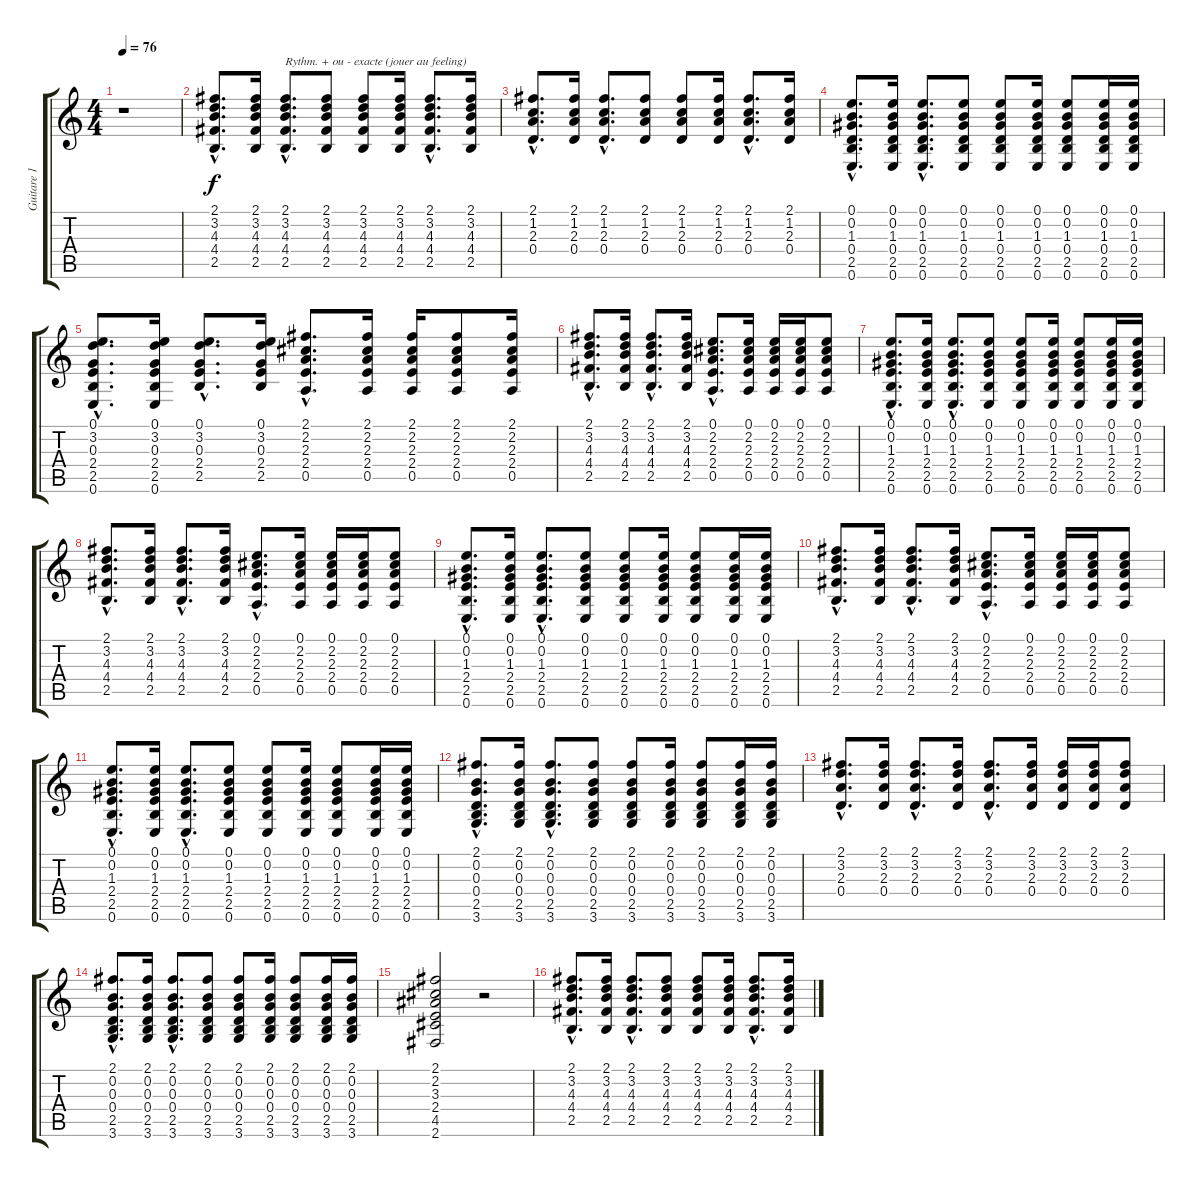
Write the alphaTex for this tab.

\track ("Guitare 1 ( Jim Corr )" "Guitare 1 ") {instrument acousticguitarsteel}
\staff {score tabs}
\tuning (E4 B3 G3 D3 A2 E2) {hide}
\ts (4 4)
\tempo 76
\clef g2
\ks c
r.1{dy f instrument acousticguitarsteel} |
(2.1{hac} 3.2{hac} 4.3{hac} 4.4{hac} 2.5{hac}).8{d} (2.1 3.2 4.3 4.4 2.5).16 (2.1{hac} 3.2{hac} 4.3{hac} 4.4{hac} 2.5{hac}).8{d txt "Rythm. + ou - exacte (jouer au feeling)"} (2.1 3.2 4.3 4.4 2.5).8 (2.1 3.2 4.3 4.4 2.5).8 (2.1 3.2 4.3 4.4 2.5).16 (2.1{hac} 3.2{hac} 4.3{hac} 4.4{hac} 2.5{hac}).8{d} (2.1 3.2 4.3 4.4 2.5).16 |
(2.1{hac} 1.2{hac} 2.3{hac} 0.4{hac}).8{d} (2.1 1.2 2.3 0.4).16 (2.1{hac} 1.2{hac} 2.3{hac} 0.4{hac}).8{d} (2.1 1.2 2.3 0.4).8 (2.1 1.2 2.3 0.4).8 (2.1 1.2 2.3 0.4).16 (2.1{hac} 1.2{hac} 2.3{hac} 0.4{hac}).8{d} (2.1 1.2 2.3 0.4).16 |
(0.1{hac} 0.2{hac} 1.3{hac} 0.4{hac} 2.5{hac} 0.6{hac}).8{d} (0.1 0.2 1.3 0.4 2.5 0.6).16 (0.1{hac} 0.2{hac} 1.3{hac} 0.4{hac} 2.5{hac} 0.6{hac}).8{d} (0.1 0.2 1.3 0.4 2.5 0.6).8 (0.1 0.2 1.3 0.4 2.5 0.6).8 (0.1 0.2 1.3 0.4 2.5 0.6).16 (0.1 0.2 1.3 0.4 2.5 0.6).8 (0.1 0.2 1.3 0.4 2.5 0.6).16 (0.1 0.2 1.3 0.4 2.5 0.6).16 |
(0.1{hac} 3.2{hac} 0.3{hac} 2.4{hac} 2.5{hac} 0.6{hac}).8{d} (0.1 3.2 0.3 2.4 2.5 0.6).16 (0.1{hac} 3.2{hac} 0.3{hac} 2.4{hac} 2.5{hac}).8{d} (0.1 3.2 0.3 2.4 2.5).16 (2.1{hac} 2.2{hac} 2.3{hac} 2.4{hac} 0.5{hac}).8{d} (2.1 2.2 2.3 2.4 0.5).16 (2.1 2.2 2.3 2.4 0.5).16 (2.1 2.2 2.3 2.4 0.5).8 (2.1 2.2 2.3 2.4 0.5).16 |
(2.1{hac} 3.2{hac} 4.3{hac} 4.4{hac} 2.5{hac}).8{d} (2.1 3.2 4.3 4.4 2.5).16 (2.1{hac} 3.2{hac} 4.3{hac} 4.4{hac} 2.5{hac}).8{d} (2.1 3.2 4.3 4.4 2.5).16 (0.1{hac} 2.2{hac} 2.3{hac} 2.4{hac} 0.5{hac}).8{d} (0.1 2.2 2.3 2.4 0.5).16 (0.1 2.2 2.3 2.4 0.5).16 (0.1 2.2 2.3 2.4 0.5).16 (0.1 2.2 2.3 2.4 0.5).8 |
(0.1{hac} 0.2{hac} 1.3{hac} 2.4{hac} 2.5{hac} 0.6{hac}).8{d} (0.1 0.2 1.3 2.4 2.5 0.6).16 (0.1{hac} 0.2{hac} 1.3{hac} 2.4{hac} 2.5{hac} 0.6{hac}).8{d} (0.1 0.2 1.3 2.4 2.5 0.6).8 (0.1 0.2 1.3 2.4 2.5 0.6).8 (0.1 0.2 1.3 2.4 2.5 0.6).16 (0.1 0.2 1.3 2.4 2.5 0.6).8 (0.1 0.2 1.3 2.4 2.5 0.6).16 (0.1 0.2 1.3 2.4 2.5 0.6).16 |
(2.1{hac} 3.2{hac} 4.3{hac} 4.4{hac} 2.5{hac}).8{d} (2.1 3.2 4.3 4.4 2.5).16 (2.1{hac} 3.2{hac} 4.3{hac} 4.4{hac} 2.5{hac}).8{d} (2.1 3.2 4.3 4.4 2.5).16 (0.1{hac} 2.2{hac} 2.3{hac} 2.4{hac} 0.5{hac}).8{d} (0.1 2.2 2.3 2.4 0.5).16 (0.1 2.2 2.3 2.4 0.5).16 (0.1 2.2 2.3 2.4 0.5).16 (0.1 2.2 2.3 2.4 0.5).8 |
(0.1{hac} 0.2{hac} 1.3{hac} 2.4{hac} 2.5{hac} 0.6{hac}).8{d} (0.1 0.2 1.3 2.4 2.5 0.6).16 (0.1{hac} 0.2{hac} 1.3{hac} 2.4{hac} 2.5{hac} 0.6{hac}).8{d} (0.1 0.2 1.3 2.4 2.5 0.6).8 (0.1 0.2 1.3 2.4 2.5 0.6).8 (0.1 0.2 1.3 2.4 2.5 0.6).16 (0.1 0.2 1.3 2.4 2.5 0.6).8 (0.1 0.2 1.3 2.4 2.5 0.6).16 (0.1 0.2 1.3 2.4 2.5 0.6).16 |
(2.1{hac} 3.2{hac} 4.3{hac} 4.4{hac} 2.5{hac}).8{d} (2.1 3.2 4.3 4.4 2.5).16 (2.1{hac} 3.2{hac} 4.3{hac} 4.4{hac} 2.5{hac}).8{d} (2.1 3.2 4.3 4.4 2.5).16 (0.1{hac} 2.2{hac} 2.3{hac} 2.4{hac} 0.5{hac}).8{d} (0.1 2.2 2.3 2.4 0.5).16 (0.1 2.2 2.3 2.4 0.5).16 (0.1 2.2 2.3 2.4 0.5).16 (0.1 2.2 2.3 2.4 0.5).8 |
(0.1{hac} 0.2{hac} 1.3{hac} 2.4{hac} 2.5{hac} 0.6{hac}).8{d} (0.1 0.2 1.3 2.4 2.5 0.6).16 (0.1{hac} 0.2{hac} 1.3{hac} 2.4{hac} 2.5{hac} 0.6{hac}).8{d} (0.1 0.2 1.3 2.4 2.5 0.6).8 (0.1 0.2 1.3 2.4 2.5 0.6).8 (0.1 0.2 1.3 2.4 2.5 0.6).16 (0.1 0.2 1.3 2.4 2.5 0.6).8 (0.1 0.2 1.3 2.4 2.5 0.6).16 (0.1 0.2 1.3 2.4 2.5 0.6).16 |
(2.1{hac} 0.2{hac} 0.3{hac} 0.4{hac} 2.5{hac} 3.6{hac}).8{d} (2.1 0.2 0.3 0.4 2.5 3.6).16 (2.1{hac} 0.2{hac} 0.3{hac} 0.4{hac} 2.5{hac} 3.6{hac}).8{d} (2.1 0.2 0.3 0.4 2.5 3.6).8 (2.1 0.2 0.3 0.4 2.5 3.6).8 (2.1 0.2 0.3 0.4 2.5 3.6).16 (2.1 0.2 0.3 0.4 2.5 3.6).8 (2.1 0.2 0.3 0.4 2.5 3.6).16 (2.1 0.2 0.3 0.4 2.5 3.6).16 |
(2.1{hac} 3.2{hac} 2.3{hac} 0.4{hac}).8{d} (2.1 3.2 2.3 0.4).16 (2.1{hac} 3.2{hac} 2.3{hac} 0.4{hac}).8{d} (2.1 3.2 2.3 0.4).16 (2.1{hac} 3.2{hac} 2.3{hac} 0.4{hac}).8{d} (2.1 3.2 2.3 0.4).16 (2.1 3.2 2.3 0.4).16 (2.1 3.2 2.3 0.4).16 (2.1 3.2 2.3 0.4).8 |
(2.1{hac} 0.2{hac} 0.3{hac} 0.4{hac} 2.5{hac} 3.6{hac}).8{d} (2.1 0.2 0.3 0.4 2.5 3.6).16 (2.1{hac} 0.2{hac} 0.3{hac} 0.4{hac} 2.5{hac} 3.6{hac}).8{d} (2.1 0.2 0.3 0.4 2.5 3.6).8 (2.1 0.2 0.3 0.4 2.5 3.6).8 (2.1 0.2 0.3 0.4 2.5 3.6).16 (2.1 0.2 0.3 0.4 2.5 3.6).8 (2.1 0.2 0.3 0.4 2.5 3.6).16 (2.1 0.2 0.3 0.4 2.5 3.6).16 |
(2.1 2.2 3.3 2.4 4.5 2.6).2 r.2 |
(2.1{hac} 3.2{hac} 4.3{hac} 4.4{hac} 2.5{hac}).8{d} (2.1 3.2 4.3 4.4 2.5).16 (2.1{hac} 3.2{hac} 4.3{hac} 4.4{hac} 2.5{hac}).8{d} (2.1 3.2 4.3 4.4 2.5).8 (2.1 3.2 4.3 4.4 2.5).8 (2.1 3.2 4.3 4.4 2.5).16 (2.1{hac} 3.2{hac} 4.3{hac} 4.4{hac} 2.5{hac}).8{d} (2.1 3.2 4.3 4.4 2.5).16
